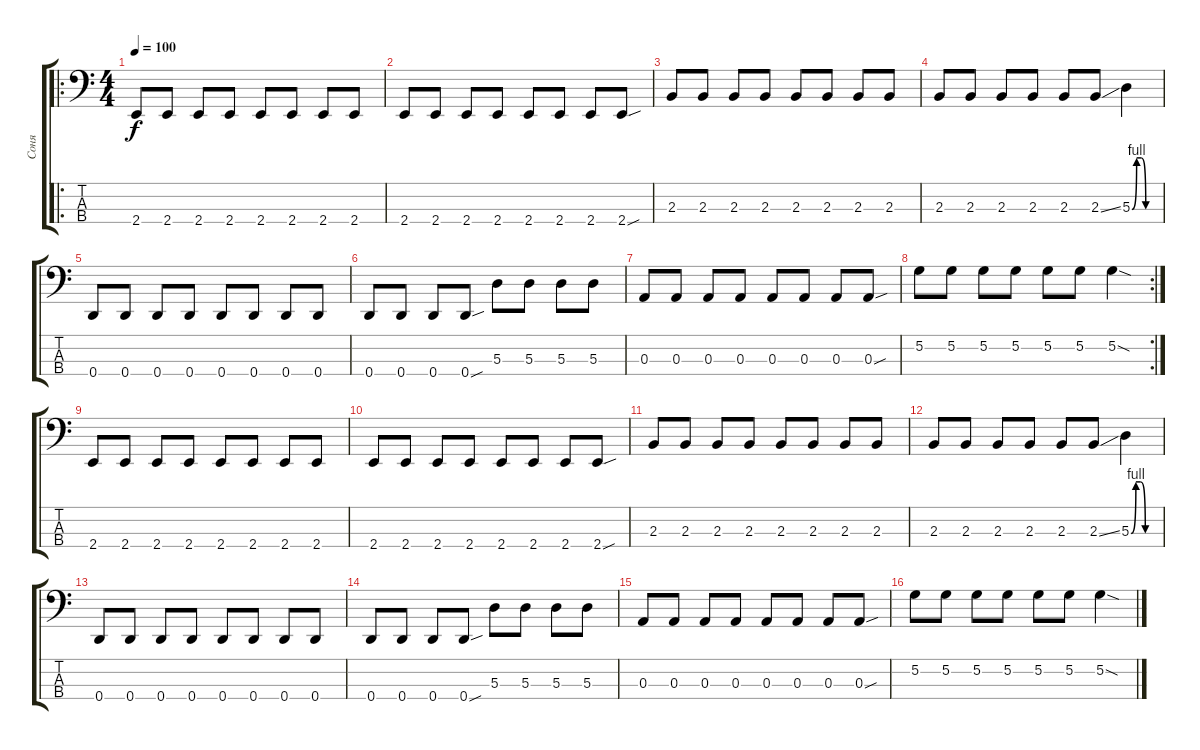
\track ("Соня" "Соня") {instrument electricbassfinger}
\staff {score tabs}
\tuning (G2 D2 A1 D1) {hide}
\ro
\ts (4 4)
\tempo 100
\clef f4
\ks c
2.4.8{dy f} 2.4.8 2.4.8 2.4.8 2.4.8 2.4.8 2.4.8 2.4.8 |
2.4.8 2.4.8 2.4.8 2.4.8 2.4.8 2.4.8 2.4.8 2.4{sou}.8 |
2.3.8 2.3.8 2.3.8 2.3.8 2.3.8 2.3.8 2.3.8 2.3.8 |
2.3.8 2.3.8 2.3.8 2.3.8 2.3.8 2.3{ss}.8 5.3{be (custom 0 0 10 4 20 4 30 0 60 0)}.4 |
0.4.8 0.4.8 0.4.8 0.4.8 0.4.8 0.4.8 0.4.8 0.4.8 |
0.4.8 0.4.8 0.4.8 0.4{sou}.8 5.3.8 5.3.8 5.3.8 5.3.8 |
0.3.8 0.3.8 0.3.8 0.3.8 0.3.8 0.3.8 0.3.8 0.3{sou}.8 |
\rc 2
5.2.8 5.2.8 5.2.8 5.2.8 5.2.8 5.2.8 5.2{sod}.4 |
2.4.8 2.4.8 2.4.8 2.4.8 2.4.8 2.4.8 2.4.8 2.4.8 |
2.4.8 2.4.8 2.4.8 2.4.8 2.4.8 2.4.8 2.4.8 2.4{sou}.8 |
2.3.8 2.3.8 2.3.8 2.3.8 2.3.8 2.3.8 2.3.8 2.3.8 |
2.3.8 2.3.8 2.3.8 2.3.8 2.3.8 2.3{ss}.8 5.3{be (custom 0 0 10 4 20 4 30 0 60 0)}.4 |
0.4.8 0.4.8 0.4.8 0.4.8 0.4.8 0.4.8 0.4.8 0.4.8 |
0.4.8 0.4.8 0.4.8 0.4{sou}.8 5.3.8 5.3.8 5.3.8 5.3.8 |
0.3.8 0.3.8 0.3.8 0.3.8 0.3.8 0.3.8 0.3.8 0.3{sou}.8 |
5.2.8 5.2.8 5.2.8 5.2.8 5.2.8 5.2.8 5.2{sod}.4
